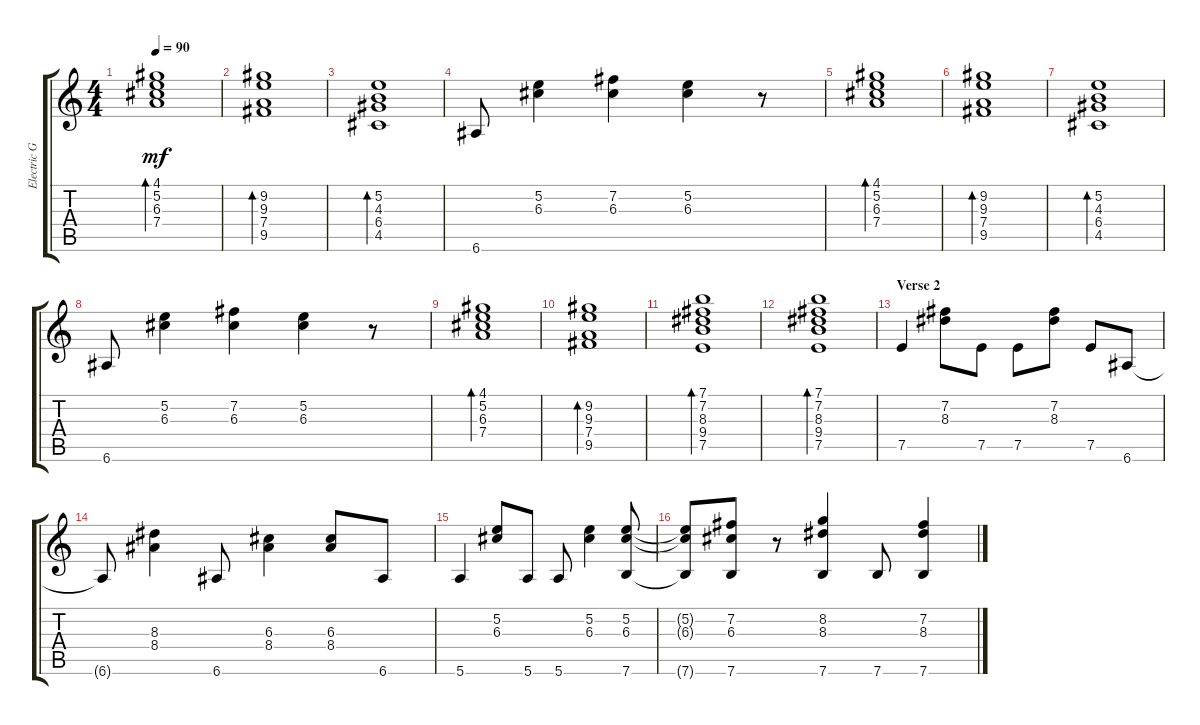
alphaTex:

\track ("Electric Guitar" "Electric G") {instrument electricguitarclean}
\staff {score tabs}
\tuning (E4 B3 G3 D3 A2 E2) {hide}
\ts (4 4)
\tempo 90
\clef g2
\ks c
(4.1 5.2 6.3 7.4).1{bd 60 dy mf} |
(9.2 9.3 7.4 9.5).1{bd 60} |
(5.2 4.3 6.4 4.5).1{bd 60} |
6.6.8 (5.2 6.3).4 (7.2 6.3).4 (5.2 6.3).4 r.8 |
(4.1 5.2 6.3 7.4).1{bd 60} |
(9.2 9.3 7.4 9.5).1{bd 60} |
(5.2 4.3 6.4 4.5).1{bd 60} |
6.6.8 (5.2 6.3).4 (7.2 6.3).4 (5.2 6.3).4 r.8 |
(4.1 5.2 6.3 7.4).1{bd 60} |
(9.2 9.3 7.4 9.5).1{bd 60} |
(7.1 7.2 8.3 9.4 7.5).1{bd 60} |
(7.1 7.2 8.3 9.4 7.5).1{bd 60} |
\section ("" "Verse 2")
7.5.4 (7.2 8.3).8 7.5.8 7.5.8 (7.2 8.3).8 7.5.8 6.6.8 |
6.6{t}.8 (8.3 8.4).4 6.6.8 (6.3 8.4).4 (6.3 8.4).8 6.6.8 |
5.6.4 (5.2 6.3).8 5.6.8 5.6.8 (5.2 6.3).4 (5.2 6.3 7.6).8 |
(5.2{t} 6.3{t} 7.6{t}).8 (7.2 6.3 7.6).8 r.8 (8.2 8.3 7.6).4 7.6.8 (7.2 8.3 7.6).4
